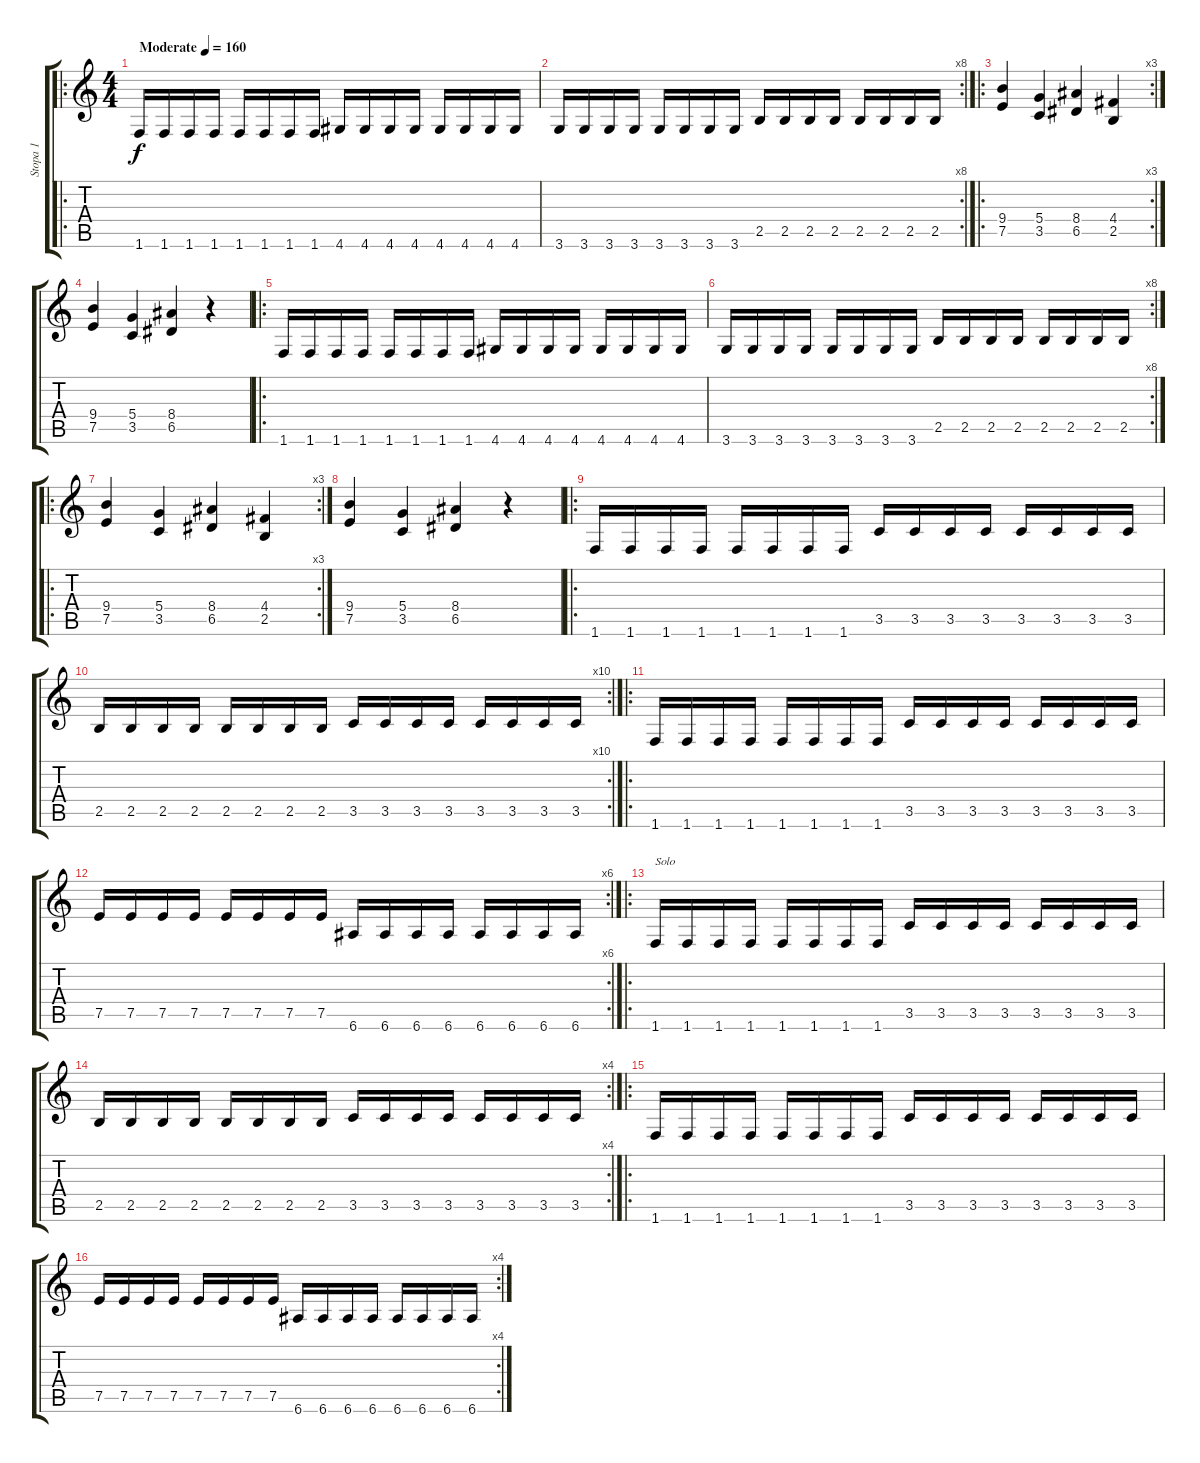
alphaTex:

\track ("Stopa 1" "Stopa 1") {instrument distortionguitar}
\staff {score tabs}
\tuning (E4 B3 G3 D3 A2 E2) {hide}
\ro
\ts (4 4)
\tempo (160 "Moderate")
\clef g2
\ks c
1.6.16{dy f instrument distortionguitar} 1.6.16 1.6.16 1.6.16 1.6.16 1.6.16 1.6.16 1.6.16 4.6.16 4.6.16 4.6.16 4.6.16 4.6.16 4.6.16 4.6.16 4.6.16 |
\rc 8
3.6.16 3.6.16 3.6.16 3.6.16 3.6.16 3.6.16 3.6.16 3.6.16 2.5.16 2.5.16 2.5.16 2.5.16 2.5.16 2.5.16 2.5.16 2.5.16 |
\ro
\rc 3
(9.4 7.5).4 (5.4 3.5).4 (8.4 6.5).4 (4.4 2.5).4 |
(9.4 7.5).4 (5.4 3.5).4 (8.4 6.5).4 r.4 |
\ro
1.6.16 1.6.16 1.6.16 1.6.16 1.6.16 1.6.16 1.6.16 1.6.16 4.6.16 4.6.16 4.6.16 4.6.16 4.6.16 4.6.16 4.6.16 4.6.16 |
\rc 8
3.6.16 3.6.16 3.6.16 3.6.16 3.6.16 3.6.16 3.6.16 3.6.16 2.5.16 2.5.16 2.5.16 2.5.16 2.5.16 2.5.16 2.5.16 2.5.16 |
\ro
\rc 3
(9.4 7.5).4 (5.4 3.5).4 (8.4 6.5).4 (4.4 2.5).4 |
(9.4 7.5).4 (5.4 3.5).4 (8.4 6.5).4 r.4 |
\ro
1.6.16 1.6.16 1.6.16 1.6.16 1.6.16 1.6.16 1.6.16 1.6.16 3.5.16 3.5.16 3.5.16 3.5.16 3.5.16 3.5.16 3.5.16 3.5.16 |
\rc 10
2.5.16 2.5.16 2.5.16 2.5.16 2.5.16 2.5.16 2.5.16 2.5.16 3.5.16 3.5.16 3.5.16 3.5.16 3.5.16 3.5.16 3.5.16 3.5.16 |
\ro
1.6.16 1.6.16 1.6.16 1.6.16 1.6.16 1.6.16 1.6.16 1.6.16 3.5.16 3.5.16 3.5.16 3.5.16 3.5.16 3.5.16 3.5.16 3.5.16 |
\rc 6
7.5.16 7.5.16 7.5.16 7.5.16 7.5.16 7.5.16 7.5.16 7.5.16 6.6.16 6.6.16 6.6.16 6.6.16 6.6.16 6.6.16 6.6.16 6.6.16 |
\ro
1.6.16{txt "Solo"} 1.6.16 1.6.16 1.6.16 1.6.16 1.6.16 1.6.16 1.6.16 3.5.16 3.5.16 3.5.16 3.5.16 3.5.16 3.5.16 3.5.16 3.5.16 |
\rc 4
2.5.16 2.5.16 2.5.16 2.5.16 2.5.16 2.5.16 2.5.16 2.5.16 3.5.16 3.5.16 3.5.16 3.5.16 3.5.16 3.5.16 3.5.16 3.5.16 |
\ro
1.6.16 1.6.16 1.6.16 1.6.16 1.6.16 1.6.16 1.6.16 1.6.16 3.5.16 3.5.16 3.5.16 3.5.16 3.5.16 3.5.16 3.5.16 3.5.16 |
\rc 4
7.5.16 7.5.16 7.5.16 7.5.16 7.5.16 7.5.16 7.5.16 7.5.16 6.6.16 6.6.16 6.6.16 6.6.16 6.6.16 6.6.16 6.6.16 6.6.16
